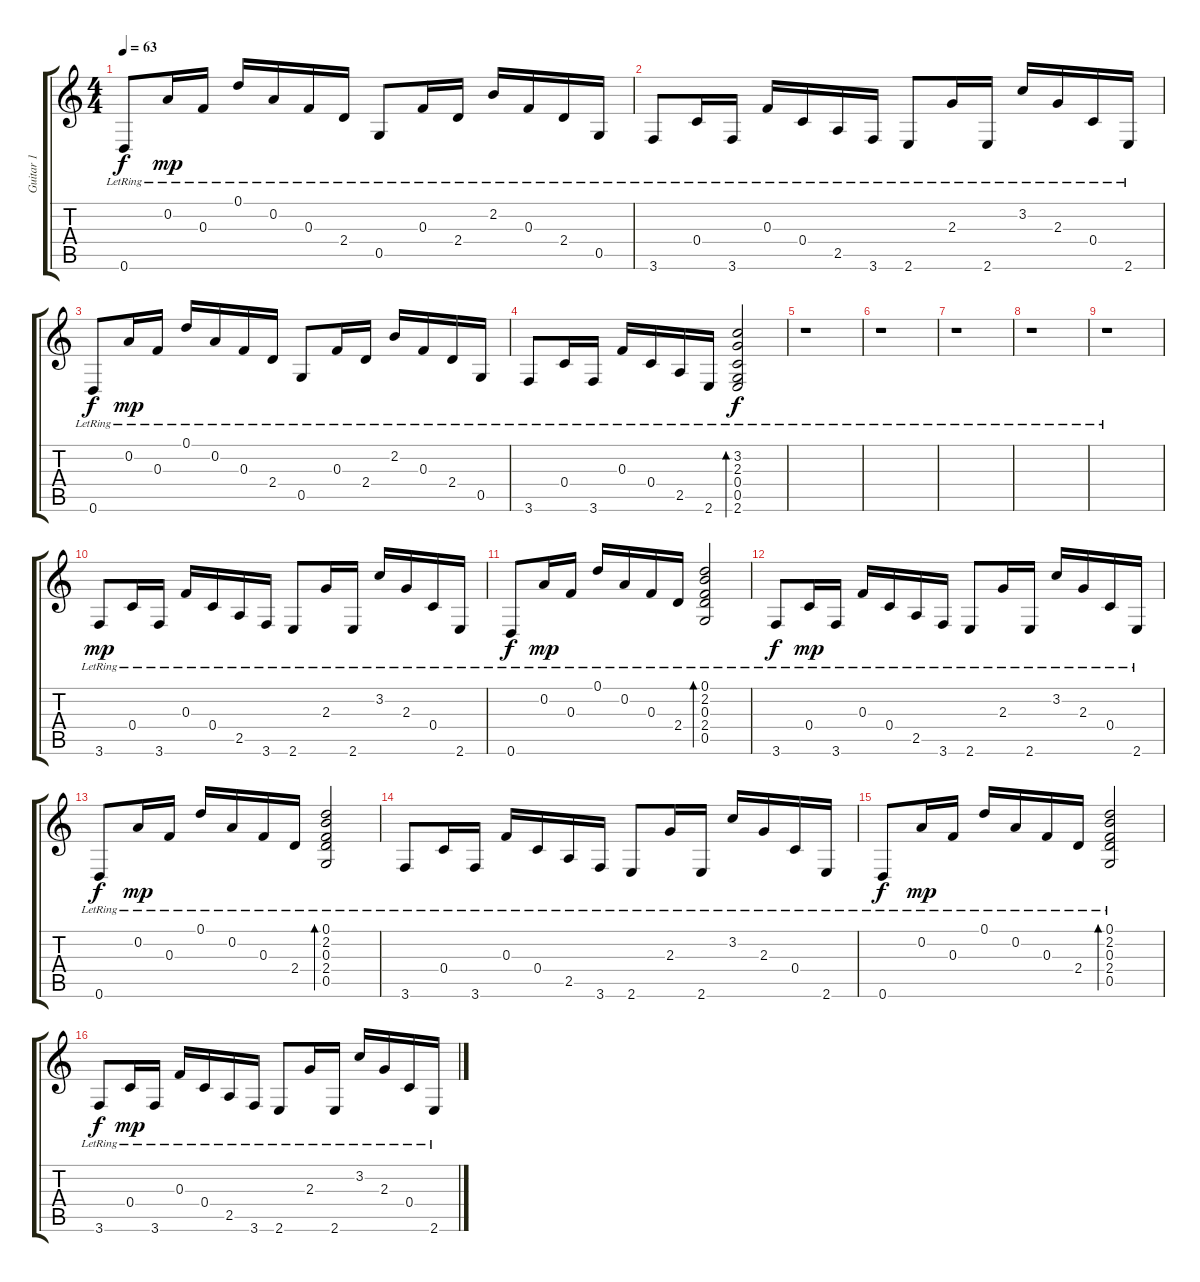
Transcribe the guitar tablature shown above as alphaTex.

\track ("Guitar 1" "Guitar 1") {instrument electricguitarclean}
\staff {score tabs}
\tuning (D4 A3 F3 C3 G2 D2) {hide}
\ts (4 4)
\tempo 63
\clef g2
\ks c
0.6{lr}.8{dy f instrument electricguitarclean} 0.2{lr}.16{dy mp} 0.3{lr}.16 0.1{lr}.16 0.2{lr}.16 0.3{lr}.16 2.4{lr}.16 0.5{lr}.8 0.3{lr}.16 2.4{lr}.16 2.2{lr}.16 0.3{lr}.16 2.4{lr}.16 0.5{lr}.16 |
3.6{lr}.8 0.4{lr}.16 3.6{lr}.16 0.3{lr}.16 0.4{lr}.16 2.5{lr}.16 3.6{lr}.16 2.6{lr}.8 2.3{lr}.16 2.6{lr}.16 3.2{lr}.16 2.3{lr}.16 0.4{lr}.16 2.6{lr}.16 |
0.6{lr}.8{dy f} 0.2{lr}.16{dy mp} 0.3{lr}.16 0.1{lr}.16 0.2{lr}.16 0.3{lr}.16 2.4{lr}.16 0.5{lr}.8 0.3{lr}.16 2.4{lr}.16 2.2{lr}.16 0.3{lr}.16 2.4{lr}.16 0.5{lr}.16 |
3.6{lr}.8 0.4{lr}.16 3.6{lr}.16 0.3{lr}.16 0.4{lr}.16 2.5{lr}.16 2.6{lr}.16 (3.2{lr} 2.3{lr} 0.4{lr} 0.5{lr} 2.6{lr}).2{bd 120 dy f} |
r.1 |
r.1 |
r.1 |
r.1 |
r.1 |
3.6{lr}.8{dy mp} 0.4{lr}.16 3.6{lr}.16 0.3{lr}.16 0.4{lr}.16 2.5{lr}.16 3.6{lr}.16 2.6{lr}.8 2.3{lr}.16 2.6{lr}.16 3.2{lr}.16 2.3{lr}.16 0.4{lr}.16 2.6{lr}.16 |
0.6{lr}.8{dy f} 0.2{lr}.16{dy mp} 0.3{lr}.16 0.1{lr}.16 0.2{lr}.16 0.3{lr}.16 2.4{lr}.16 (0.1{lr} 2.2{lr} 0.3{lr} 2.4{lr} 0.5{lr}).2{bd 120} |
3.6{lr}.8{dy f} 0.4{lr}.16{dy mp} 3.6{lr}.16 0.3{lr}.16 0.4{lr}.16 2.5{lr}.16 3.6{lr}.16 2.6{lr}.8 2.3{lr}.16 2.6{lr}.16 3.2{lr}.16 2.3{lr}.16 0.4{lr}.16 2.6{lr}.16 |
0.6{lr}.8{dy f} 0.2{lr}.16{dy mp} 0.3{lr}.16 0.1{lr}.16 0.2{lr}.16 0.3{lr}.16 2.4{lr}.16 (0.1{lr} 2.2{lr} 0.3{lr} 2.4{lr} 0.5{lr}).2{bd 120} |
3.6{lr}.8 0.4{lr}.16 3.6{lr}.16 0.3{lr}.16 0.4{lr}.16 2.5{lr}.16 3.6{lr}.16 2.6{lr}.8 2.3{lr}.16 2.6{lr}.16 3.2{lr}.16 2.3{lr}.16 0.4{lr}.16 2.6{lr}.16 |
0.6{lr}.8{dy f} 0.2{lr}.16{dy mp} 0.3{lr}.16 0.1{lr}.16 0.2{lr}.16 0.3{lr}.16 2.4{lr}.16 (0.1{lr} 2.2{lr} 0.3{lr} 2.4{lr} 0.5{lr}).2{bd 120} |
3.6{lr}.8{dy f} 0.4{lr}.16{dy mp} 3.6{lr}.16 0.3{lr}.16 0.4{lr}.16 2.5{lr}.16 3.6{lr}.16 2.6{lr}.8 2.3{lr}.16 2.6{lr}.16 3.2{lr}.16 2.3{lr}.16 0.4{lr}.16 2.6{lr}.16
